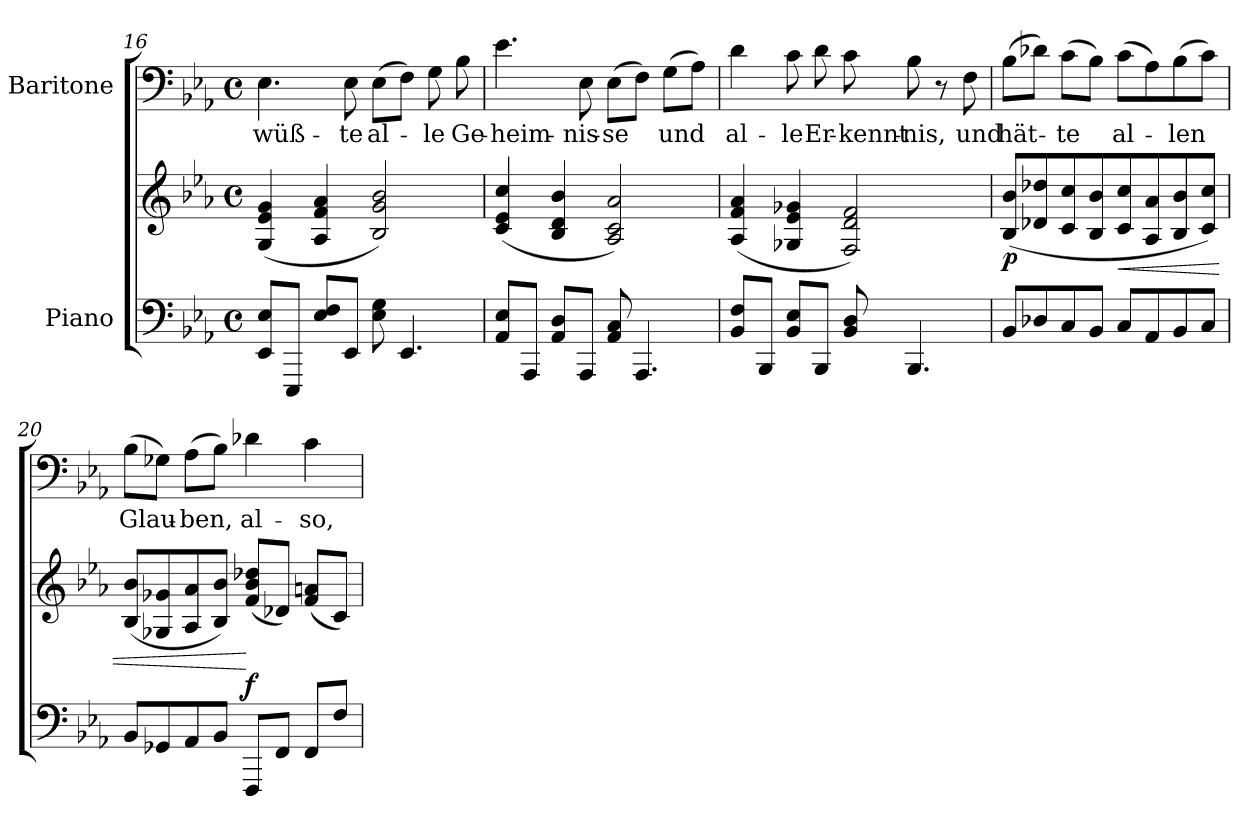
**kern	**kern	**dynam	**kern	**text
*part2	*part2	*part2	*part1	*part1
*staff3	*staff2	*staff2/3	*staff1	*staff1
*I"Piano	*	*	*I"Baritone	*
*clefF4	*clefG2	*	*clefF4	*
*k[b-e-a-]	*k[b-e-a-]	*	*k[b-e-a-]	*
*E-:	*E-:	*	*E-:	*
*M4/4	*M4/4	*	*M4/4	*
*met(c)	*met(c)	*	*met(c)	*
=16	=16	=16	=16	=16
!	!	!	!	!LO:LY:b:color=#000000
8EE-i/ 8E-iL	(4Gi/ 4e-i 4gi	.	4.E-i\	wüß-
8EEE-i/J	.	.	.	.
8E-i/ 8FiL	4A-i/ 4fi 4a-i	.	.	.
!	!	!	!	!LO:LY:b:color=#000000
8EE-i/J	.	.	8E-i\	-te
!	!	!	!	!LO:LY:b:color=#000000
8E-i\ 8Gi	2B-i/ 2gi 2b-i)	.	(8E-i\L	al-
4.EE-i/	.	.	8Fi\J)	.
!	!	!	!	!LO:LY:b:color=#000000
.	.	.	8Gi\	-le
!	!	!	!	!LO:LY:b:color=#000000
.	.	.	8B-i\	Ge-
=17	=17	=17	=17	=17
!	!	!	!	!LO:LY:b:color=#000000
8AA-i/ 8E-iL	(4ci/ 4e-i 4cci	.	4.e-i\	-heim-
8AAA-i/J	.	.	.	.
8AA-i/ 8DiL	4B-i/ 4di 4b-i	.	.	.
!	!	!	!	!LO:LY:b:color=#000000
8AAA-i/J	.	.	8E-i\	-nis-
!	!	!	!	!LO:LY:b:color=#000000
8AA-i/ 8Ci	2A-i/ 2ci 2a-i)	.	(8E-i\L	-se
4.AAA-i/	.	.	8Fi\J)	.
!	!	!	!	!LO:LY:b:color=#000000
.	.	.	(8Gi\L	und
.	.	.	8A-i\J)	.
=18	=18	=18	=18	=18
!	!	!	!	!LO:LY:b:color=#000000
8BB-i/ 8FiL	(4A-i/ 4fi 4a-i	.	4di\	al-
8BBB-i/J	.	.	.	.
!	!	!	!	!LO:LY:b:color=#000000
8BB-i/ 8E-iL	4G-Xi/ 4e-i 4g-Xi	.	8ci\	-le
!	!	!	!	!LO:LY:b:color=#000000
8BBB-i/J	.	.	8di\	Er-
!	!	!	!	!LO:LY:b:color=#000000
8BB-i/ 8Di	2Fi/ 2di 2fi)	.	8ci\	-kennt-
!	!	!	!	!LO:LY:b:color=#000000
4.BBB-i/	.	.	8B-i\	-nis,
.	.	.	8r	.
!	!	!	!	!LO:LY:b:color=#000000
.	.	.	8Fi\	und
!!LO:PB:g=z
=19	=19	=19	=19	=19
!	!	!	!	!LO:LY:b:color=#000000
8BB-i/L	(8B-i/ 8b-iL	p	(8B-i\L	hät-
8D-Xi/	8d-Xi/ 8dd-Xi	.	8d-Xi\J)	.
!	!	!	!	!LO:LY:b:color=#000000
8Ci/	8ci/ 8cci	.	(8ci\L	-te
8BB-i/J	8B-i/ 8b-i	.	8B-i\J)	.
!	!	!LO:HP:b	!	!
!	!	!	!	!LO:LY:b:color=#000000
8Ci/L	8ci/ 8cci	<	(8ci\L	al-
8AA-i/	8A-i/ 8a-i	.	8A-i\)	.
!	!	!	!	!LO:LY:b:color=#000000
8BB-i/	8B-i/ 8b-i	.	(8B-i\	-len
8Ci/J	8ci/ 8cciJ)	.	8ci\J)	.
=20	=20	=20	=20	=20
!	!	!	!	!LO:LY:b:color=#000000
8BB-i/L	(8B-i/ 8b-iL	.	(8B-i\L	Glau-
8GG-Xi/	8G-Xi/ 8g-Xi	.	8G-Xi\J)	.
!	!	!	!	!LO:LY:b:color=#000000
8AA-i/	8A-i/ 8a-i	.	(8A-i\L	-ben,
8BB-i/J	8B-i/ 8b-iJ)	.	8B-i\J)	.
!	!	!	!	!LO:LY:b:color=#000000
8FFFi/L	(8fi/ 8b-i 8dd-XiL	[ f	4d-Xi\	al-
8FFi/J	8d-Xi/J)	.	.	.
!	!	!	!	!LO:LY:b:color=#000000
8FFi/L	(8fi/ 8aniL	.	4ci\	-so,
8Fi/J	8ci/J)	.	.	.
=	=	=	=	=
*-	*-	*-	*-	*-
